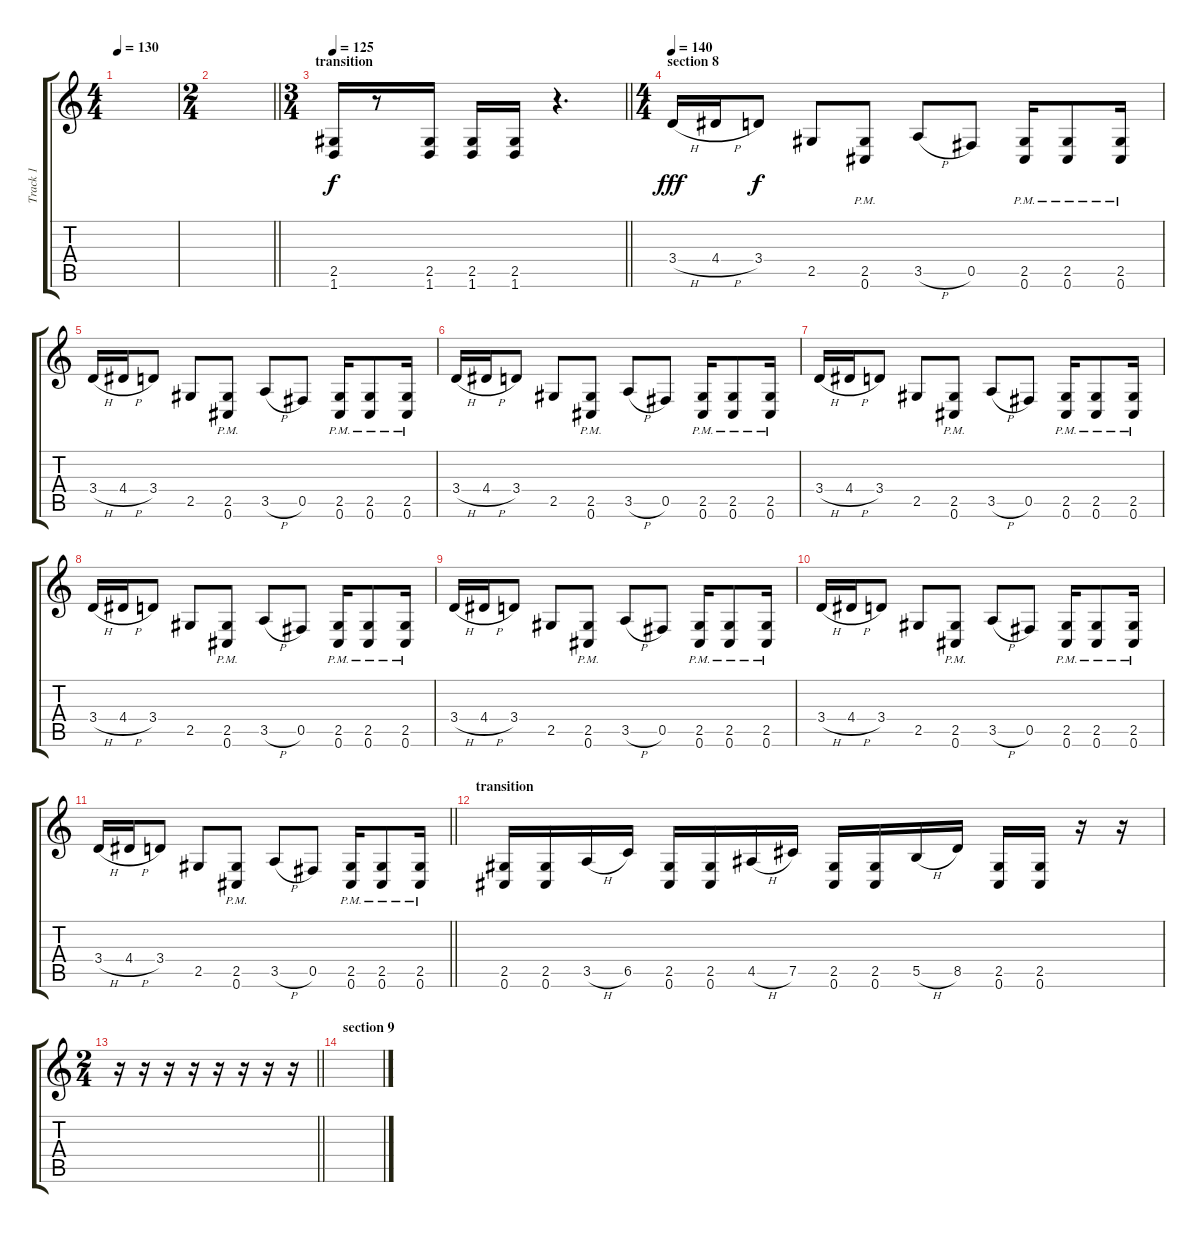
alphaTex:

\track ("Track 1" "Track 1") {instrument distortionguitar}
\staff {score tabs}
\tuning (Db4 Ab3 E3 B2 Gb2 Db2) {hide}
\ts (4 4)
\tempo 130
\clef g2
\ks c
|
\ts (2 4)
\barLineRight lightlight
|
\ts (3 4)
\section ("" "transition")
\tempo 125
\barLineRight lightlight
(2.5 1.6).16 r.8 (2.5 1.6).16 (2.5 1.6).16 (2.5 1.6).16 r.4{d} |
\ts (4 4)
\section ("" "section 8")
\tempo 140
3.4{h}.16{dy fff} 4.4{h}.16 3.4.8{dy f} 2.5.8 (2.5{pm} 0.6{pm}).8 3.5{h}.8 0.5.8 (2.5{pm} 0.6{pm}).16 (2.5{pm} 0.6{pm}).8 (2.5{pm} 0.6{pm}).16 |
3.4{h}.16 4.4{h}.16 3.4.8 2.5.8 (2.5{pm} 0.6{pm}).8 3.5{h}.8 0.5.8 (2.5{pm} 0.6{pm}).16 (2.5{pm} 0.6{pm}).8 (2.5{pm} 0.6{pm}).16 |
3.4{h}.16 4.4{h}.16 3.4.8 2.5.8 (2.5{pm} 0.6{pm}).8 3.5{h}.8 0.5.8 (2.5{pm} 0.6{pm}).16 (2.5{pm} 0.6{pm}).8 (2.5{pm} 0.6{pm}).16 |
3.4{h}.16 4.4{h}.16 3.4.8 2.5.8 (2.5{pm} 0.6{pm}).8 3.5{h}.8 0.5.8 (2.5{pm} 0.6{pm}).16 (2.5{pm} 0.6{pm}).8 (2.5{pm} 0.6{pm}).16 |
3.4{h}.16 4.4{h}.16 3.4.8 2.5.8 (2.5{pm} 0.6{pm}).8 3.5{h}.8 0.5.8 (2.5{pm} 0.6{pm}).16 (2.5{pm} 0.6{pm}).8 (2.5{pm} 0.6{pm}).16 |
3.4{h}.16 4.4{h}.16 3.4.8 2.5.8 (2.5{pm} 0.6{pm}).8 3.5{h}.8 0.5.8 (2.5{pm} 0.6{pm}).16 (2.5{pm} 0.6{pm}).8 (2.5{pm} 0.6{pm}).16 |
3.4{h}.16 4.4{h}.16 3.4.8 2.5.8 (2.5{pm} 0.6{pm}).8 3.5{h}.8 0.5.8 (2.5{pm} 0.6{pm}).16 (2.5{pm} 0.6{pm}).8 (2.5{pm} 0.6{pm}).16 |
\barLineRight lightlight
3.4{h}.16 4.4{h}.16 3.4.8 2.5.8 (2.5{pm} 0.6{pm}).8 3.5{h}.8 0.5.8 (2.5{pm} 0.6{pm}).16 (2.5{pm} 0.6{pm}).8 (2.5{pm} 0.6{pm}).16 |
\section ("" "transition")
(2.5 0.6).16 (2.5 0.6).16 3.5{h}.16 6.5.16 (2.5 0.6).16 (2.5 0.6).16 4.5{h}.16 7.5.16 (2.5 0.6).16 (2.5 0.6).16 5.5{h}.16 8.5.16 (2.5 0.6).16 (2.5 0.6).16 r.16 r.16 |
\ts (2 4)
\barLineRight lightlight
r.16 r.16 r.16 r.16 r.16 r.16 r.16 r.16 |
\section ("" "section 9")
